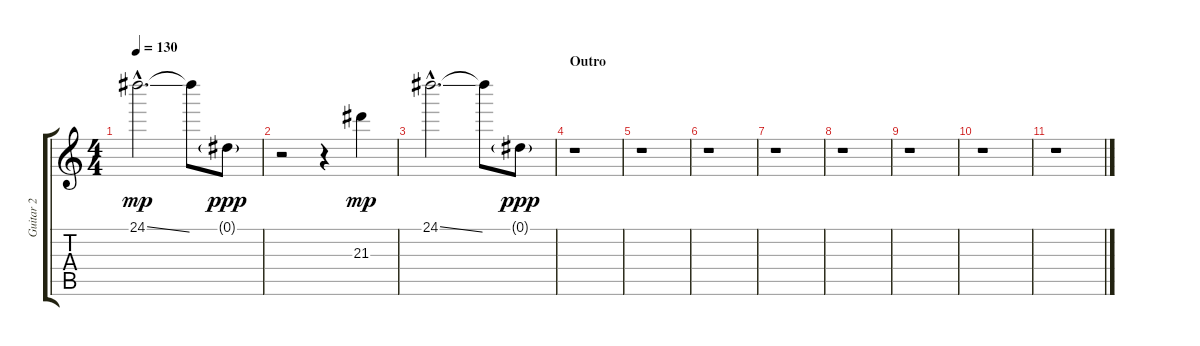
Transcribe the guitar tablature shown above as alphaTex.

\track ("Guitar 2" "Guitar 2") {instrument distortionguitar}
\staff {score tabs}
\tuning (Eb4 Bb3 Gb3 Db3 Ab2 Eb2) {hide}
\ts (4 4)
\tempo 130
\clef g2
\ks c
24.1{ss hac}.2{d dy mp} 24.1{t}.8 0.1{g}.8{dy ppp} |
r.2 r.4 21.3.4{dy mp} |
24.1{ss hac}.2{d} 24.1{t}.8 0.1{g}.8{dy ppp} |
\section ("" "Outro")
r.1 |
r.1 |
r.1 |
r.1 |
r.1 |
r.1 |
r.1 |
r.1
